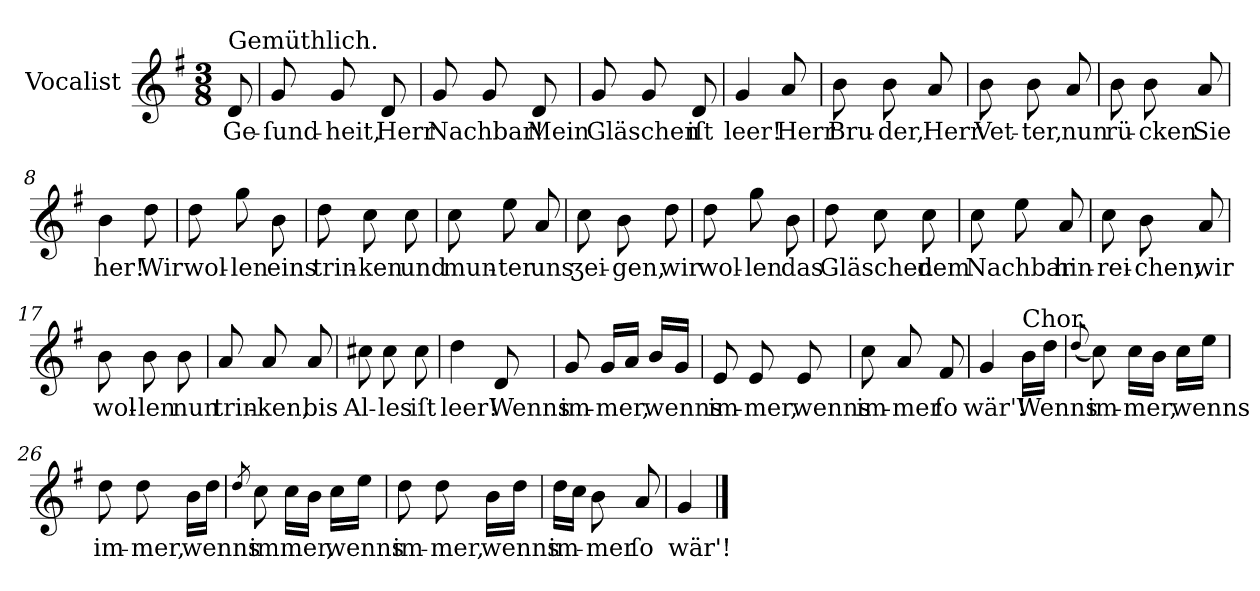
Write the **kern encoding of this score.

**kern	**text
*part1	*part1
*staff1	*staff1
*I"Vocalist	*
*clefG2	*
*k[f#]	*
*G:	*
*M3/8	*
=	=
!LO:TX:a:t=Gemüthlich.	!
8d	Ge-
=1	=1
8g	-ſund-
8g	-heit,
8d	Herr
=2	=2
8g	Nachbar!
8g	.
8d	Mein
=3	=3
8g	Gläschen
8g	.
8d	iſt
=4	=4
4g	leer!
8a	Herr
=5	=5
8b	Bru-
8b	-der,
8a	Herr
=6	=6
8b	Vet-
8b	-ter,
8a	nun
=7	=7
8b	rü-
8b	-cken
8a	Sie
=8	=8
4b	her!
8dd	Wir
=9	=9
8dd	wol-
8gg	-len
8b	eins
=10	=10
8dd	trin-
8cc	-ken
8cc	und
=11	=11
8cc	mun-
8ee	-ter
8a	uns
=12	=12
8cc	ʒei-
8b	-gen,
8dd	wir
=13	=13
8dd	wol-
8gg	-len
8b	das
=14	=14
8dd	Gläschen
8cc	.
8cc	dem
=15	=15
8cc	Nachbar
8ee	.
8a	hin-
=16	=16
8cc	-rei-
8b	-chen;
8a	wir
=17	=17
8b	wol-
8b	-len
8b	nun
=18	=18
8a	trin-
8a	-ken,
8a	bis
=19	=19
8cc#X	Al-
8cc#	-les
8cc#	iſt
=20	=20
4dd	leer!
8d	Wenns
=21	=21
8g	im-
16gLL	-mer,
16aJJ	.
16bLL	wenns
16gJJ	.
=22	=22
8e	im-
8e	-mer,
8e	wenns
=23	=23
8cc	im-
8a	-mer
8f#	ſo
=24	=24
4g	wär'!
!LO:TX:a:t=Chor.	!
16bLL	Wenns
16ddJJ	.
=25	=25
(8qqdd	.
8cc)	im-
16ccLL	-mer,
16bJJ	.
16ccLL	wenns
16eeJJ	.
=26	=26
8dd	im-
8dd	-mer,
16bLL	wenns
16ddJJ	.
=27	=27
8qdd	.
8cc	immer,
16ccLL	.
16bJJ	.
16ccLL	wenns
16eeJJ	.
=28	=28
8dd	im-
8dd	-mer,
16bLL	wenns
16ddJJ	.
=29	=29
16ddLL	im-
16ccJJ	.
8b	-mer
8a	ſo
=30	=30
4g	wär'!
==	==
*-	*-
